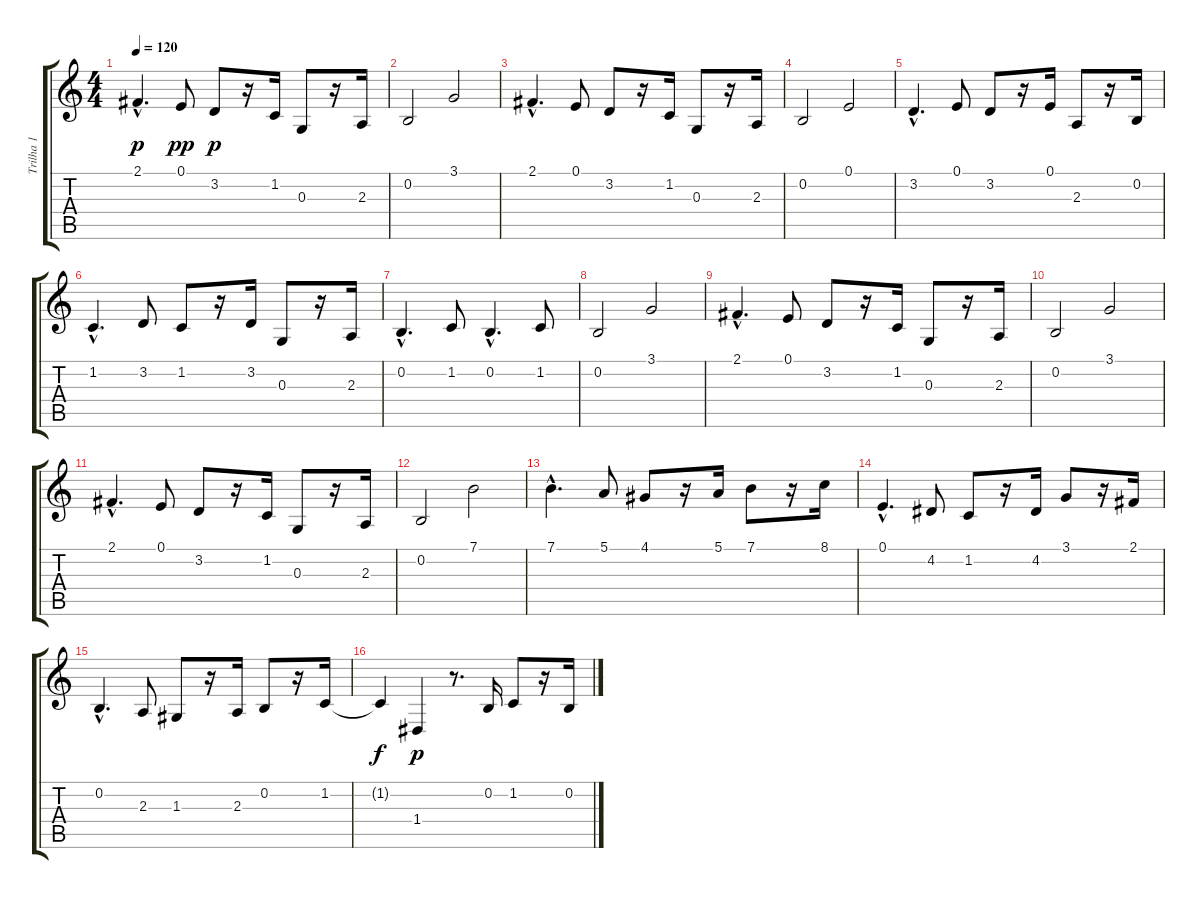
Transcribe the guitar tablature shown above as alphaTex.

\track ("Trilha 1" "Trilha 1") {instrument acousticgrandpiano}
\staff {score tabs}
\tuning (E4 B3 G3 D3 A2 E2) {hide}
\ts (4 4)
\tempo 120
\clef g2
\ks c
2.1{hac}.4{d dy p} 0.1.8{dy pp} 3.2.8{dy p} r.16 1.2.16 0.3.8 r.16 2.3.16 |
0.2.2 3.1.2 |
2.1{hac}.4{d} 0.1.8 3.2.8 r.16 1.2.16 0.3.8 r.16 2.3.16 |
0.2.2 0.1.2 |
3.2{hac}.4{d} 0.1.8 3.2.8 r.16 0.1.16 2.3.8 r.16 0.2.16 |
1.2{hac}.4{d} 3.2.8 1.2.8 r.16 3.2.16 0.3.8 r.16 2.3.16 |
0.2{hac}.4{d} 1.2.8 0.2{hac}.4{d} 1.2.8 |
0.2.2 3.1.2 |
2.1{hac}.4{d} 0.1.8 3.2.8 r.16 1.2.16 0.3.8 r.16 2.3.16 |
0.2.2 3.1.2 |
2.1{hac}.4{d} 0.1.8 3.2.8 r.16 1.2.16 0.3.8 r.16 2.3.16 |
0.2.2 7.1.2 |
7.1{hac}.4{d} 5.1.8 4.1.8 r.16 5.1.16 7.1.8 r.16 8.1.16 |
0.1{hac}.4{d} 4.2.8 1.2.8 r.16 4.2.16 3.1.8 r.16 2.1.16 |
0.2{hac}.4{d} 2.3.8 1.3.8 r.16 2.3.16 0.2.8 r.16 1.2.16 |
1.2{t}.4{dy f} 1.4.4{dy p} r.8{d} 0.2.16 1.2.8 r.16 0.2.16
